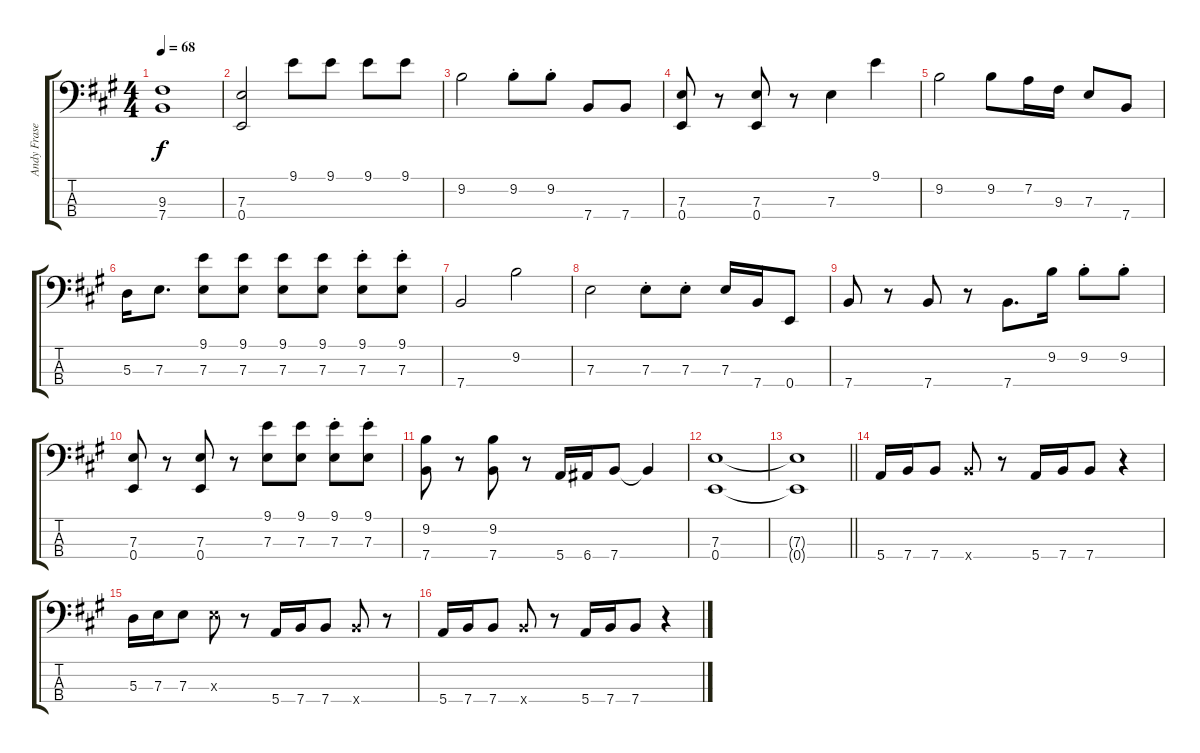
\track ("Andy Fraser - Bass" "Andy Frase") {instrument electricbassfinger}
\staff {score tabs}
\tuning (G2 D2 A1 E1) {hide}
\ts (4 4)
\tempo 68
\clef f4
\ks a
(9.3 7.4).1{dy f} |
(7.3 0.4).2 9.1.8 9.1.8 9.1.8 9.1.8 |
9.2.2 9.2{st}.8 9.2{st}.8 7.4.8 7.4.8 |
(7.3 0.4).8 r.8 (7.3 0.4).8 r.8 7.3.4 9.1.4 |
9.2.2 9.2.8 7.2.16 9.3.16 7.3.8 7.4.8 |
5.3.16 7.3.8{d} (9.1 7.3).8 (9.1 7.3).8 (9.1 7.3).8 (9.1 7.3).8 (9.1{st} 7.3{st}).8 (9.1{st} 7.3{st}).8 |
7.4.2 9.2.2 |
7.3.2 7.3{st}.8 7.3{st}.8 7.3.16 7.4.16 0.4.8 |
7.4.8 r.8 7.4.8 r.8 7.4.8{d} 9.2.16 9.2{st}.8 9.2{st}.8 |
(7.3 0.4).8 r.8 (7.3 0.4).8 r.8 (9.1 7.3).8 (9.1 7.3).8 (9.1{st} 7.3{st}).8 (9.1{st} 7.3{st}).8 |
(9.2 7.4).8 r.8 (9.2 7.4).8 r.8 5.4.16 6.4.16 7.4.8 7.4{t}.4 |
(7.3 0.4).1 |
\barLineRight lightlight
(7.3{t} 0.4{t}).1 |
5.4.16 7.4.16 7.4.8 7.4{x}.8 r.8 5.4.16 7.4.16 7.4.8 r.4 |
5.3.16 7.3.16 7.3.8 7.3{x}.8 r.8 5.4.16 7.4.16 7.4.8 7.4{x}.8 r.8 |
5.4.16 7.4.16 7.4.8 7.4{x}.8 r.8 5.4.16 7.4.16 7.4.8 r.4
